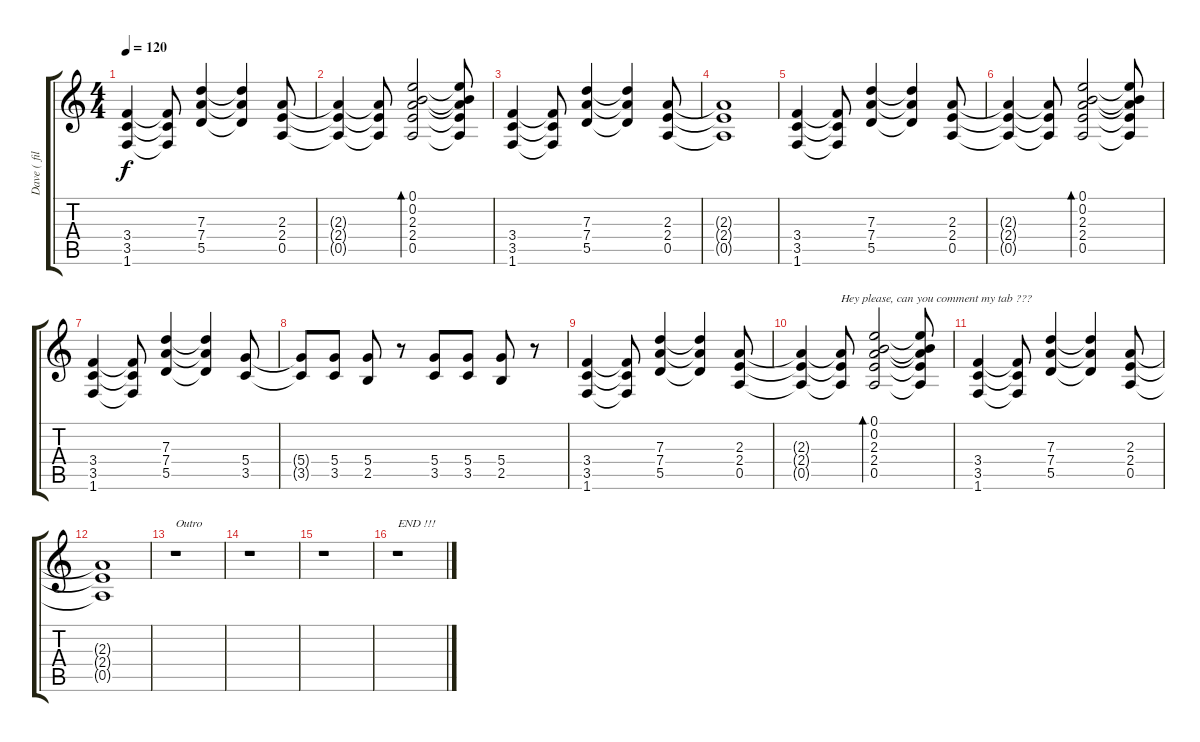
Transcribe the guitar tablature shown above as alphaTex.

\track ("Dave ( fills )" "Dave ( fil") {instrument distortionguitar}
\staff {score tabs}
\tuning (E4 B3 G3 D3 A2 E2) {hide}
\ts (4 4)
\tempo 120
\clef g2
\ks c
(3.4 3.5 1.6).4{dy f} (3.4{t} 3.5{t} 1.6{t}).8 (7.3 7.4 5.5).4 (7.3{t} 7.4{t} 5.5{t}).4 (2.3 2.4 0.5).8 |
(2.3{t} 2.4{t} 0.5{t}).4 (2.3{t} 2.4{t} 0.5{t}).8 (0.1 0.2 2.3 2.4 0.5).2{bd 240} (0.1{t} 0.2{t} 2.3{t} 2.4{t} 0.5{t}).8 |
(3.4 3.5 1.6).4 (3.4{t} 3.5{t} 1.6{t}).8 (7.3 7.4 5.5).4 (7.3{t} 7.4{t} 5.5{t}).4 (2.3 2.4 0.5).8 |
(2.3{t} 2.4{t} 0.5{t}).1 |
(3.4 3.5 1.6).4 (3.4{t} 3.5{t} 1.6{t}).8 (7.3 7.4 5.5).4 (7.3{t} 7.4{t} 5.5{t}).4 (2.3 2.4 0.5).8 |
(2.3{t} 2.4{t} 0.5{t}).4 (2.3{t} 2.4{t} 0.5{t}).8 (0.1 0.2 2.3 2.4 0.5).2{bd 240} (0.1{t} 0.2{t} 2.3{t} 2.4{t} 0.5{t}).8 |
(3.4 3.5 1.6).4 (3.4{t} 3.5{t} 1.6{t}).8 (7.3 7.4 5.5).4 (7.3{t} 7.4{t} 5.5{t}).4 (5.4 3.5).8 |
(5.4{t} 3.5{t}).8 (5.4 3.5).8 (5.4 2.5).8 r.8 (5.4 3.5).8 (5.4 3.5).8 (5.4 2.5).8 r.8 |
(3.4 3.5 1.6).4 (3.4{t} 3.5{t} 1.6{t}).8 (7.3 7.4 5.5).4 (7.3{t} 7.4{t} 5.5{t}).4 (2.3 2.4 0.5).8 |
(2.3{t} 2.4{t} 0.5{t}).4 (2.3{t} 2.4{t} 0.5{t}).8{txt "Hey please, can you comment my tab ???"} (0.1 0.2 2.3 2.4 0.5).2{bd 240} (0.1{t} 0.2{t} 2.3{t} 2.4{t} 0.5{t}).8 |
(3.4 3.5 1.6).4 (3.4{t} 3.5{t} 1.6{t}).8 (7.3 7.4 5.5).4 (7.3{t} 7.4{t} 5.5{t}).4 (2.3 2.4 0.5).8 |
(2.3{t} 2.4{t} 0.5{t}).1 |
r.1{txt "Outro"} |
r.1 |
r.1 |
r.1{txt "END !!!"}
